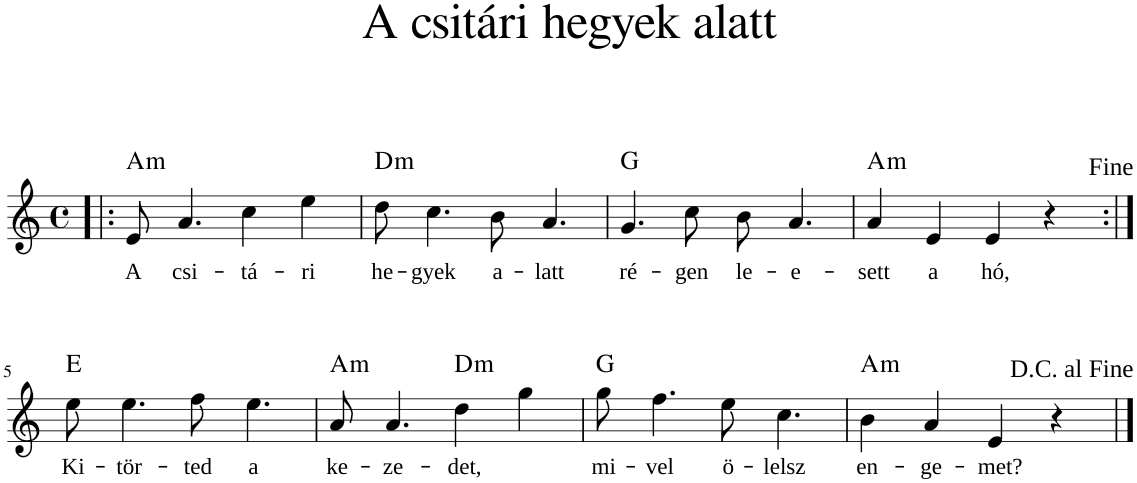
**kern	**text	**harte
*part1	*part1	*part1
*staff1	*staff1	*
*I"Piano	*	*
*I'Pno	*	*
*clefG2	*	*
*k[]	*	*
*M4/4	*	*
*met(c)	*	*
=1!|:	=1!|:	=1!|:
!	!LO:LY:b	!LO:H:kt=m
8e/	A	A:min
!	!LO:LY:b	!
4.a/	csi-	.
!	!LO:LY:b	!
4cc\	-tá-	.
!	!LO:LY:b	!
4ee\	-ri	.
=2	=2	=2
!	!LO:LY:b	!LO:H:kt=m
8dd\	he-	D:min
!	!LO:LY:b	!
4.cc\	-gyek	.
!	!LO:LY:b	!
8b\	a-	.
!	!LO:LY:b	!
4.a/	-latt	.
=3	=3	=3
!	!LO:LY:b	!
4.g/	ré-	G:maj
!	!LO:LY:b	!
8cc\	-gen	.
!	!LO:LY:b	!
8b\	le-	.
!	!LO:LY:b	!
4.a/	-e-	.
=4	=4	=4
!	!LO:LY:b	!LO:H:kt=m
4a/	-sett	A:min
!	!LO:LY:b	!
4e/	a	.
!	!LO:LY:b	!
4e/	hó,	.
4r	.	.
!LO:TX:a:t=<font size="11.7074"/><font face="Times New Roman"/>Fine	!	!
!!LO:LB:g=z
=5:|!	=5:|!	=5:|!
!	!LO:LY:b	!
8ee\	Ki-	E:maj
!	!LO:LY:b	!
4.ee\	-tör-	.
!	!LO:LY:b	!
8ff\	-ted	.
!	!LO:LY:b	!
4.ee\	a	.
=6	=6	=6
!	!LO:LY:b	!LO:H:kt=m
8a/	ke-	A:min
!	!LO:LY:b	!
4.a/	-ze-	.
!	!LO:LY:b	!LO:H:kt=m
4dd\	-det,	D:min
4gg\	.	.
=7	=7	=7
!	!LO:LY:b	!
8gg\	mi-	G:maj
!	!LO:LY:b	!
4.ff\	-vel	.
!	!LO:LY:b	!
8ee\	ö-	.
!	!LO:LY:b	!
4.cc\	-lelsz	.
=8	=8	=8
!	!LO:LY:b	!LO:H:kt=m
4b\	en-	A:min
!	!LO:LY:b	!
4a/	-ge-	.
!	!LO:LY:b	!
4e/	-met?	.
4r	.	.
!LO:TX:a:t=<font size="11.7074"/><font face="Times New Roman"/>D.C. al Fine	!	!
==	==	==
*-	*-	*-
